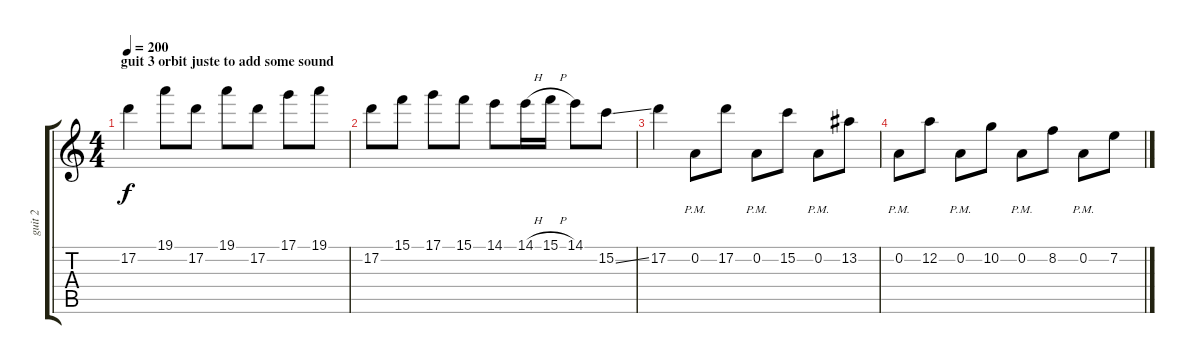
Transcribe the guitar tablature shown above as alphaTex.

\track ("guit 2" "guit 2") {instrument distortionguitar}
\staff {score tabs}
\tuning (D4 A3 F3 C3 G2 D2) {hide}
\ts (4 4)
\section ("" "guit 3 orbit juste to add some sound")
\tempo 200
\clef g2
\ks c
17.2.4{dy f} 19.1.8 17.2.8 19.1.8 17.2.8 17.1.8 19.1.8 |
17.2.8 15.1.8 17.1.8 15.1.8 14.1.8 14.1{h}.16 15.1{h}.16 14.1.8 15.2{ss}.8 |
17.2.4 0.2{pm}.8 17.2.8 0.2{pm}.8 15.2.8 0.2{pm}.8 13.2.8 |
0.2{pm}.8 12.2.8 0.2{pm}.8 10.2.8 0.2{pm}.8 8.2.8 0.2{pm}.8 7.2.8
